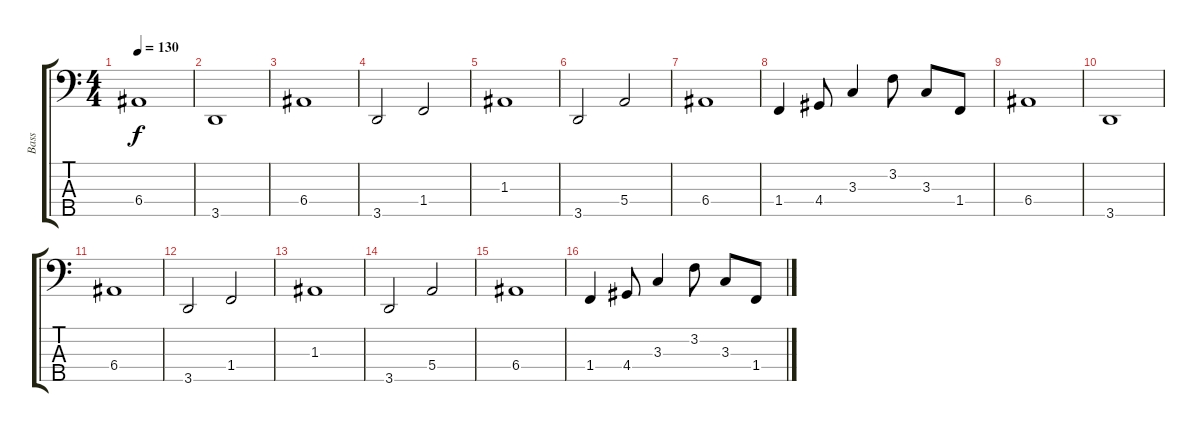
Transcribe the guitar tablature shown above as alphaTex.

\track ("Bass" "Bass") {instrument electricbassfinger}
\staff {score tabs}
\tuning (G2 D2 A1 E1 B0) {hide}
\ts (4 4)
\tempo 130
\clef f4
\ks c
6.4.1{dy f volume 12} |
3.5.1 |
6.4.1 |
3.5.2 1.4.2 |
1.3.1 |
3.5.2 5.4.2 |
6.4.1 |
1.4.4 4.4.8 3.3.4 3.2.8 3.3.8 1.4.8 |
6.4.1{volume 16} |
3.5.1 |
6.4.1 |
3.5.2 1.4.2 |
1.3.1 |
3.5.2 5.4.2 |
6.4.1 |
1.4.4 4.4.8 3.3.4 3.2.8 3.3.8 1.4.8
